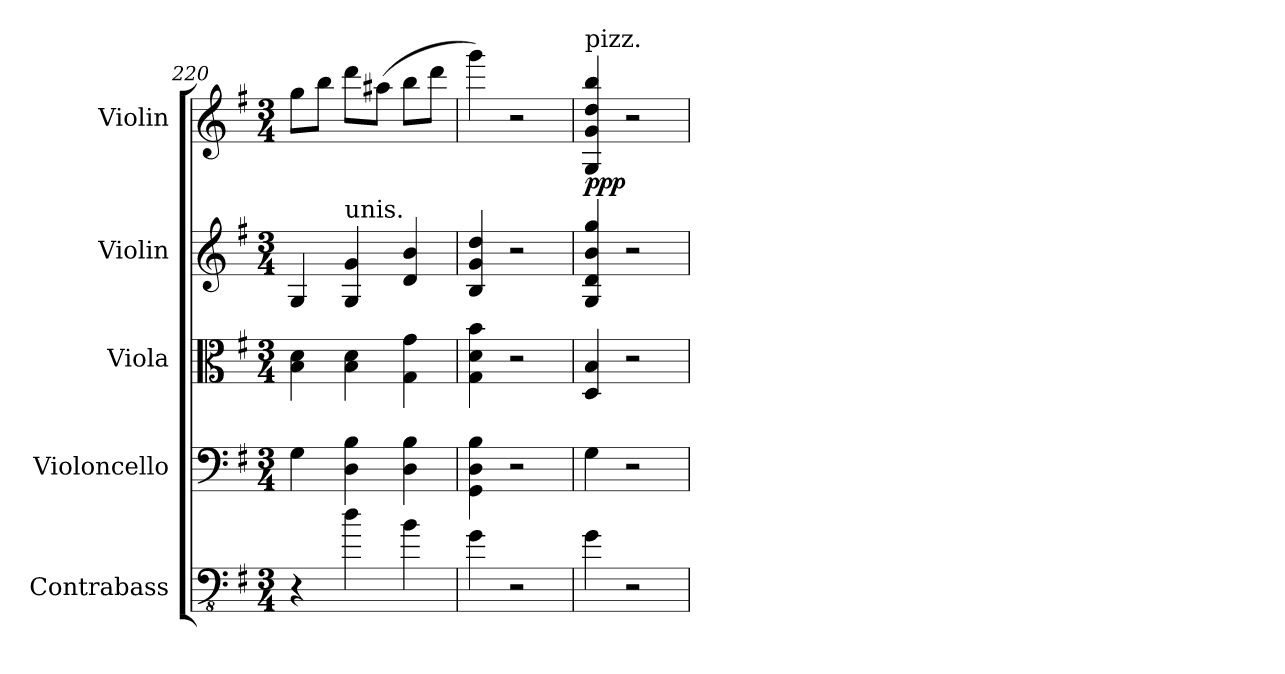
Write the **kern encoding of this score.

**kern	**kern	**kern	**kern	**kern	**dynam
*part5	*part4	*part3	*part2	*part1	*part1
*staff5	*staff4	*staff3	*staff2	*staff1	*staff1
*I"Contrabass	*I"Violoncello	*I"Viola	*I"Violin	*I"Violin	*
*I'Cb.	*I'Vc.	*I'Vla.	*I'Vln.	*I'Vln.	*
*clefFv4	*clefF4	*clefC3	*clefG2	*clefG2	*
*ITrd7c12	*	*	*	*	*
*k[f#]	*k[f#]	*k[f#]	*k[f#]	*k[f#]	*
*M3/4	*M3/4	*M3/4	*M3/4	*M3/4	*
=220	=220	=220	=220	=220	=220
4r	4G\	4B\ 4d\	4G/	8gg\L	.
.	.	.	.	8bb\J	.
!	!	!	!LO:TX:a:t=unis.	!	!
4D\	4D\ 4B\	4B\ 4d\	4G/ 4g/	8ddd\L	.
.	.	.	.	(8aa#X\J	.
4BB\	4D\ 4B\	4G\ 4g\	4d/ 4b/	8bb\L	.
.	.	.	.	8ddd\J	.
=221	=221	=221	=221	=221	=221
*	*	*	*	*MM198	*
4GG\	4GG\ 4D\ 4B\	4G\ 4d\ 4b\	4B/ 4g/ 4dd/	4ggg\)	.
2r	2r	2r	2r	2r	.
=222	=222	=222	=222	=222	=222
*	*	*	*	*MM186	*
!	!	!	!	!LO:TX:a:t=pizz.	!
!	!	!	!	!	!LO:DY:b
4GG\	4G\	4D/ 4B/	4G/ 4d/ 4b/ 4gg/	4G/ 4g/ 4dd/ 4bb/	ppp
2r	2r	2r	2r	2r	.
=	=	=	=	=	=
*-	*-	*-	*-	*-	*-
